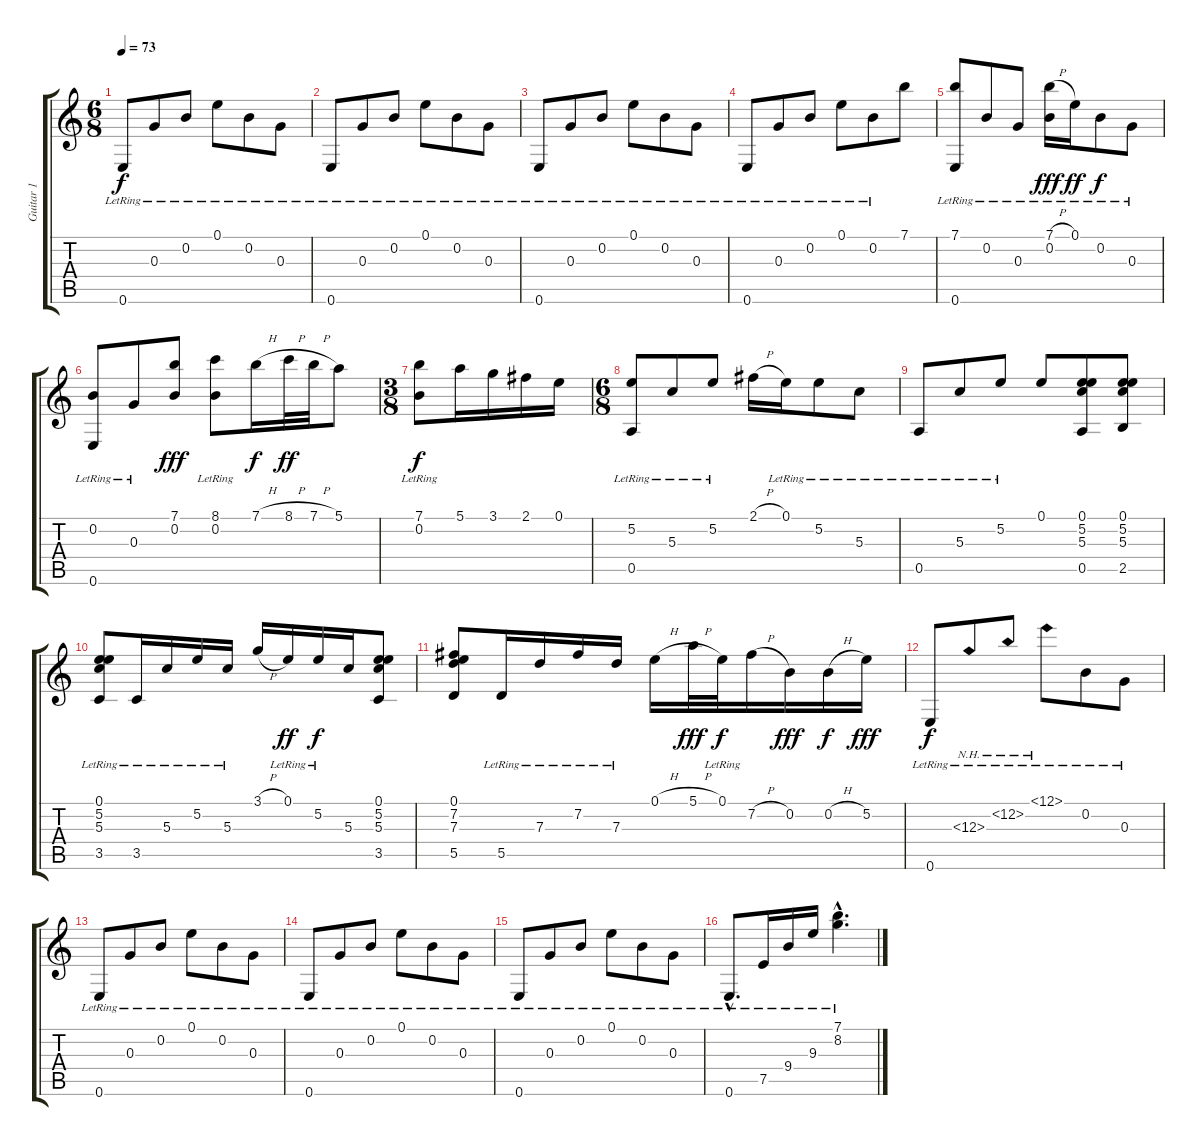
\track ("Guitar 1" "Guitar 1") {instrument electricguitarclean}
\staff {score tabs}
\tuning (E4 B3 G3 D3 A2 E2) {hide}
\ts (6 8)
\tempo 73
\clef g2
\ks c
0.6{lr}.8{dy f instrument electricguitarclean} 0.3{lr}.8 0.2{lr}.8 0.1{lr}.8 0.2{lr}.8 0.3{lr}.8 |
0.6{lr}.8 0.3{lr}.8 0.2{lr}.8 0.1{lr}.8 0.2{lr}.8 0.3{lr}.8 |
0.6{lr}.8 0.3{lr}.8 0.2{lr}.8 0.1{lr}.8 0.2{lr}.8 0.3{lr}.8 |
0.6{lr}.8 0.3{lr}.8 0.2{lr}.8 0.1{lr}.8 0.2{lr}.8 7.1.8 |
(7.1{lr} 0.6{lr}).8 0.2{lr}.8 0.3{lr}.8 (7.1{h} 0.2{lr}).16{dy fff} 0.1{lr}.16{dy ff} 0.2{lr}.8{dy f} 0.3{lr}.8 |
(0.2{lr} 0.6{lr}).8 0.3{lr}.8 (7.1 0.2).8{dy fff} (8.1 0.2{lr}).8 7.1{h}.16{dy f} 8.1{h}.32{dy ff} 7.1{h}.32 5.1.8 |
\ts (3 8)
(7.1 0.2{lr}).8{dy f} 5.1.16 3.1.16 2.1.16 0.1.16 |
\ts (6 8)
(5.2{lr} 0.5{lr}).8 5.3{lr}.8 5.2{lr}.8 2.1{h}.16 0.1{lr}.16 5.2{lr}.8 5.3{lr}.8 |
0.5{lr}.8 5.3{lr}.8 5.2{lr}.8 0.1.8 (0.1 5.2 5.3 0.5).8 (0.1 5.2 5.3 2.5).8 |
(0.1{lr} 5.2{lr} 5.3{lr} 3.5).8 3.5{lr}.16 5.3{lr}.16 5.2{lr}.16 5.3{lr}.16 3.1{h}.16 0.1{lr}.16{dy ff} 5.2{lr}.16{dy f} 5.3.16 (0.1 5.2 5.3 3.5).8 |
(0.1 7.2 7.3 5.5).8 5.5{lr}.16 7.3{lr}.16 7.2{lr}.16 7.3{lr}.16 0.1{h}.16 5.1{h}.32{dy fff} 0.1{lr}.32{dy f} 7.2{h}.16 0.2.16{dy fff} 0.2{h}.16{dy f} 5.2.16{dy fff} |
0.6{lr}.8{dy f} 12.3{nh lr}.8 12.2{nh lr}.8 12.1{nh lr}.8 0.2{lr}.8 0.3{lr}.8 |
0.6{lr}.8 0.3{lr}.8 0.2{lr}.8 0.1{lr}.8 0.2{lr}.8 0.3{lr}.8 |
0.6{lr}.8 0.3{lr}.8 0.2{lr}.8 0.1{lr}.8 0.2{lr}.8 0.3{lr}.8 |
0.6{lr}.8 0.3{lr}.8 0.2{lr}.8 0.1{lr}.8 0.2{lr}.8 0.3{lr}.8 |
0.6{hac lr}.8{d} 7.5{lr}.16 9.4{lr}.16 9.3{lr}.16 (7.1{hac lr} 8.2{hac lr}).4{d}
